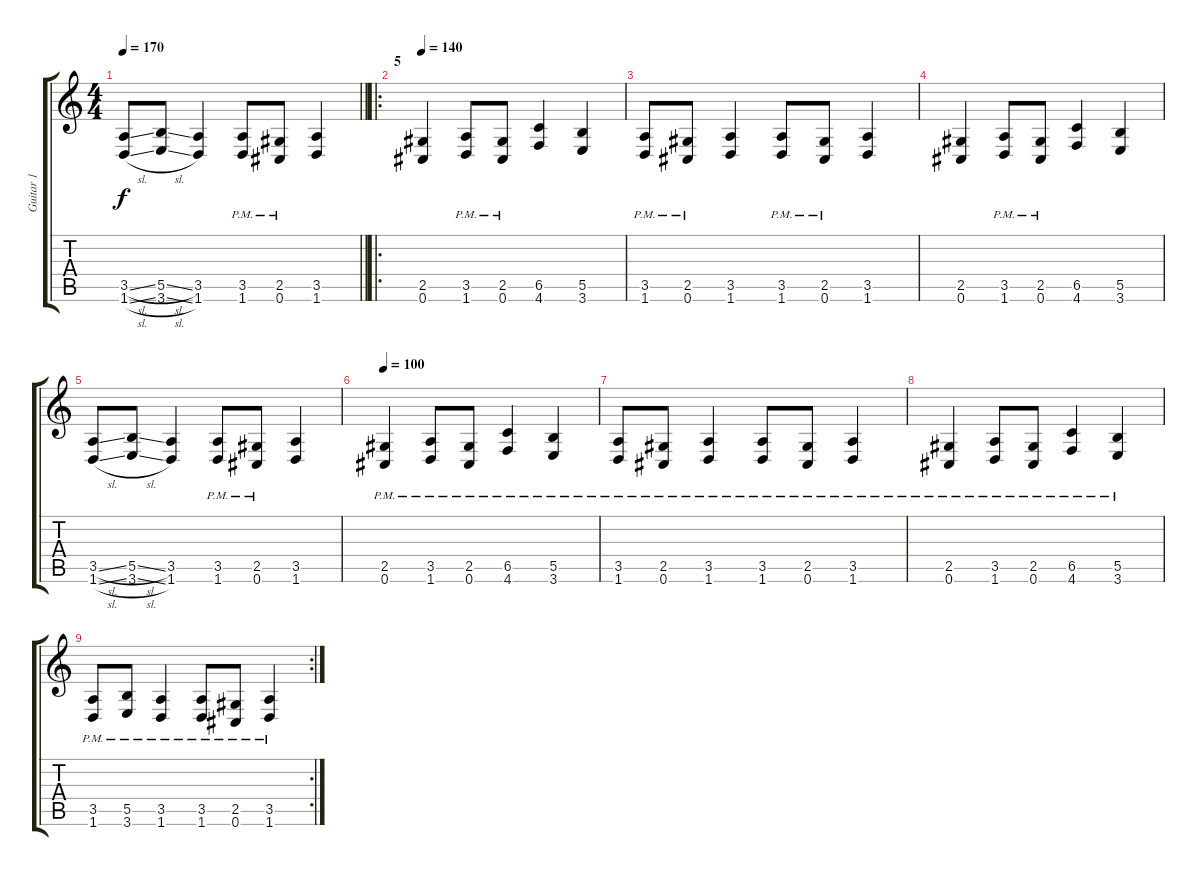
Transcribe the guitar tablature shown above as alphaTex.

\track ("Guitar 1" "Guitar 1") {instrument distortionguitar}
\staff {score tabs}
\tuning (Db4 Ab3 E3 B2 Gb2 Db2) {hide}
\ts (4 4)
\tempo 170
\clef g2
\barLineRight lightlight
\ks c
(3.5{sl} 1.6{sl}).8{dy f} (5.5{sl} 3.6{sl}).8 (3.5 1.6).4 (3.5{pm} 1.6{pm}).8 (2.5{pm} 0.6{pm}).8 (3.5 1.6).4 |
\ro
\section ("" "5")
\tempo 140
(2.5 0.6).4 (3.5{pm} 1.6{pm}).8 (2.5{pm} 0.6{pm}).8 (6.5 4.6).4 (5.5 3.6).4 |
(3.5{pm} 1.6{pm}).8 (2.5{pm} 0.6{pm}).8 (3.5 1.6).4 (3.5{pm} 1.6{pm}).8 (2.5{pm} 0.6{pm}).8 (3.5 1.6).4 |
(2.5 0.6).4 (3.5{pm} 1.6{pm}).8 (2.5{pm} 0.6{pm}).8 (6.5 4.6).4 (5.5 3.6).4 |
(3.5{sl} 1.6{sl}).8 (5.5{sl} 3.6{sl}).8 (3.5 1.6).4 (3.5{pm} 1.6{pm}).8 (2.5{pm} 0.6{pm}).8 (3.5 1.6).4 |
\tempo 100
(2.5{pm} 0.6{pm}).4 (3.5{pm} 1.6{pm}).8 (2.5{pm} 0.6{pm}).8 (6.5{pm} 4.6{pm}).4 (5.5{pm} 3.6{pm}).4 |
(3.5{pm} 1.6{pm}).8 (2.5{pm} 0.6{pm}).8 (3.5{pm} 1.6{pm}).4 (3.5{pm} 1.6{pm}).8 (2.5{pm} 0.6{pm}).8 (3.5{pm} 1.6{pm}).4 |
(2.5{pm} 0.6{pm}).4 (3.5{pm} 1.6{pm}).8 (2.5{pm} 0.6{pm}).8 (6.5{pm} 4.6{pm}).4 (5.5{pm} 3.6{pm}).4 |
\rc 2
(3.5{pm} 1.6{pm}).8 (5.5{pm} 3.6{pm}).8 (3.5{pm} 1.6{pm}).4 (3.5{pm} 1.6{pm}).8 (2.5{pm} 0.6{pm}).8 (3.5{pm} 1.6{pm}).4
